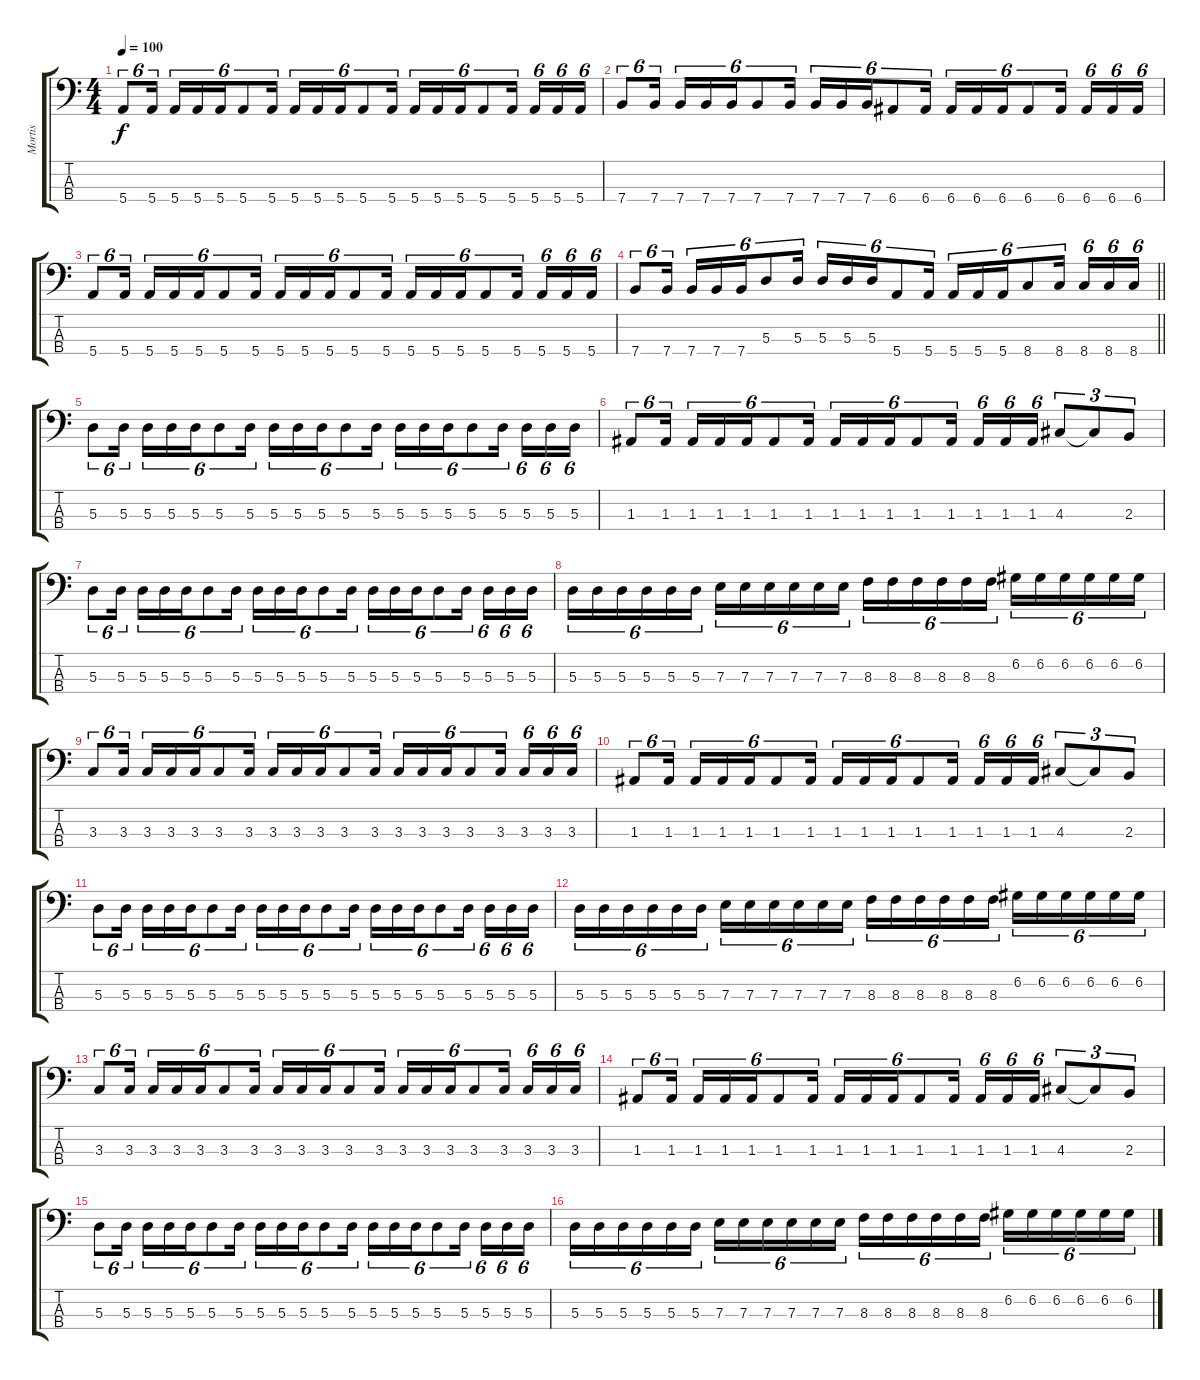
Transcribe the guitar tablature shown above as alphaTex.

\track ("Mortis" "Mortis") {instrument electricbassfinger}
\staff {score tabs}
\tuning (G2 D2 A1 E1) {hide}
\ts (4 4)
\tempo 100
\clef f4
\ks c
5.4.8{tu (6 4) dy f} 5.4.16{tu (6 4)} 5.4.16{tu (6 4)} 5.4.16{tu (6 4)} 5.4.16{tu (6 4)} 5.4.8{tu (6 4)} 5.4.16{tu (6 4)} 5.4.16{tu (6 4)} 5.4.16{tu (6 4)} 5.4.16{tu (6 4)} 5.4.8{tu (6 4)} 5.4.16{tu (6 4)} 5.4.16{tu (6 4)} 5.4.16{tu (6 4)} 5.4.16{tu (6 4)} 5.4.8{tu (6 4)} 5.4.16{tu (6 4)} 5.4.16{tu (6 4)} 5.4.16{tu (6 4)} 5.4.16{tu (6 4)} |
7.4.8{tu (6 4)} 7.4.16{tu (6 4)} 7.4.16{tu (6 4)} 7.4.16{tu (6 4)} 7.4.16{tu (6 4)} 7.4.8{tu (6 4)} 7.4.16{tu (6 4)} 7.4.16{tu (6 4)} 7.4.16{tu (6 4)} 7.4.16{tu (6 4)} 6.4.8{tu (6 4)} 6.4.16{tu (6 4)} 6.4.16{tu (6 4)} 6.4.16{tu (6 4)} 6.4.16{tu (6 4)} 6.4.8{tu (6 4)} 6.4.16{tu (6 4)} 6.4.16{tu (6 4)} 6.4.16{tu (6 4)} 6.4.16{tu (6 4)} |
5.4.8{tu (6 4)} 5.4.16{tu (6 4)} 5.4.16{tu (6 4)} 5.4.16{tu (6 4)} 5.4.16{tu (6 4)} 5.4.8{tu (6 4)} 5.4.16{tu (6 4)} 5.4.16{tu (6 4)} 5.4.16{tu (6 4)} 5.4.16{tu (6 4)} 5.4.8{tu (6 4)} 5.4.16{tu (6 4)} 5.4.16{tu (6 4)} 5.4.16{tu (6 4)} 5.4.16{tu (6 4)} 5.4.8{tu (6 4)} 5.4.16{tu (6 4)} 5.4.16{tu (6 4)} 5.4.16{tu (6 4)} 5.4.16{tu (6 4)} |
\barLineRight lightlight
7.4.8{tu (6 4)} 7.4.16{tu (6 4)} 7.4.16{tu (6 4)} 7.4.16{tu (6 4)} 7.4.16{tu (6 4)} 5.3.8{tu (6 4)} 5.3.16{tu (6 4)} 5.3.16{tu (6 4)} 5.3.16{tu (6 4)} 5.3.16{tu (6 4)} 5.4.8{tu (6 4)} 5.4.16{tu (6 4)} 5.4.16{tu (6 4)} 5.4.16{tu (6 4)} 5.4.16{tu (6 4)} 8.4.8{tu (6 4)} 8.4.16{tu (6 4)} 8.4.16{tu (6 4)} 8.4.16{tu (6 4)} 8.4.16{tu (6 4)} |
5.3.8{tu (6 4)} 5.3.16{tu (6 4)} 5.3.16{tu (6 4)} 5.3.16{tu (6 4)} 5.3.16{tu (6 4)} 5.3.8{tu (6 4)} 5.3.16{tu (6 4)} 5.3.16{tu (6 4)} 5.3.16{tu (6 4)} 5.3.16{tu (6 4)} 5.3.8{tu (6 4)} 5.3.16{tu (6 4)} 5.3.16{tu (6 4)} 5.3.16{tu (6 4)} 5.3.16{tu (6 4)} 5.3.8{tu (6 4)} 5.3.16{tu (6 4)} 5.3.16{tu (6 4)} 5.3.16{tu (6 4)} 5.3.16{tu (6 4)} |
1.3.8{tu (6 4)} 1.3.16{tu (6 4)} 1.3.16{tu (6 4)} 1.3.16{tu (6 4)} 1.3.16{tu (6 4)} 1.3.8{tu (6 4)} 1.3.16{tu (6 4)} 1.3.16{tu (6 4)} 1.3.16{tu (6 4)} 1.3.16{tu (6 4)} 1.3.8{tu (6 4)} 1.3.16{tu (6 4)} 1.3.16{tu (6 4)} 1.3.16{tu (6 4)} 1.3.16{tu (6 4)} 4.3.8{tu (3 2)} 4.3{t}.8{tu (3 2)} 2.3.8{tu (3 2)} |
5.3.8{tu (6 4)} 5.3.16{tu (6 4)} 5.3.16{tu (6 4)} 5.3.16{tu (6 4)} 5.3.16{tu (6 4)} 5.3.8{tu (6 4)} 5.3.16{tu (6 4)} 5.3.16{tu (6 4)} 5.3.16{tu (6 4)} 5.3.16{tu (6 4)} 5.3.8{tu (6 4)} 5.3.16{tu (6 4)} 5.3.16{tu (6 4)} 5.3.16{tu (6 4)} 5.3.16{tu (6 4)} 5.3.8{tu (6 4)} 5.3.16{tu (6 4)} 5.3.16{tu (6 4)} 5.3.16{tu (6 4)} 5.3.16{tu (6 4)} |
5.3.16{tu (6 4)} 5.3.16{tu (6 4)} 5.3.16{tu (6 4)} 5.3.16{tu (6 4)} 5.3.16{tu (6 4)} 5.3.16{tu (6 4)} 7.3.16{tu (6 4)} 7.3.16{tu (6 4)} 7.3.16{tu (6 4)} 7.3.16{tu (6 4)} 7.3.16{tu (6 4)} 7.3.16{tu (6 4)} 8.3.16{tu (6 4)} 8.3.16{tu (6 4)} 8.3.16{tu (6 4)} 8.3.16{tu (6 4)} 8.3.16{tu (6 4)} 8.3.16{tu (6 4)} 6.2.16{tu (6 4)} 6.2.16{tu (6 4)} 6.2.16{tu (6 4)} 6.2.16{tu (6 4)} 6.2.16{tu (6 4)} 6.2.16{tu (6 4)} |
3.3.8{tu (6 4)} 3.3.16{tu (6 4)} 3.3.16{tu (6 4)} 3.3.16{tu (6 4)} 3.3.16{tu (6 4)} 3.3.8{tu (6 4)} 3.3.16{tu (6 4)} 3.3.16{tu (6 4)} 3.3.16{tu (6 4)} 3.3.16{tu (6 4)} 3.3.8{tu (6 4)} 3.3.16{tu (6 4)} 3.3.16{tu (6 4)} 3.3.16{tu (6 4)} 3.3.16{tu (6 4)} 3.3.8{tu (6 4)} 3.3.16{tu (6 4)} 3.3.16{tu (6 4)} 3.3.16{tu (6 4)} 3.3.16{tu (6 4)} |
1.3.8{tu (6 4)} 1.3.16{tu (6 4)} 1.3.16{tu (6 4)} 1.3.16{tu (6 4)} 1.3.16{tu (6 4)} 1.3.8{tu (6 4)} 1.3.16{tu (6 4)} 1.3.16{tu (6 4)} 1.3.16{tu (6 4)} 1.3.16{tu (6 4)} 1.3.8{tu (6 4)} 1.3.16{tu (6 4)} 1.3.16{tu (6 4)} 1.3.16{tu (6 4)} 1.3.16{tu (6 4)} 4.3.8{tu (3 2)} 4.3{t}.8{tu (3 2)} 2.3.8{tu (3 2)} |
5.3.8{tu (6 4)} 5.3.16{tu (6 4)} 5.3.16{tu (6 4)} 5.3.16{tu (6 4)} 5.3.16{tu (6 4)} 5.3.8{tu (6 4)} 5.3.16{tu (6 4)} 5.3.16{tu (6 4)} 5.3.16{tu (6 4)} 5.3.16{tu (6 4)} 5.3.8{tu (6 4)} 5.3.16{tu (6 4)} 5.3.16{tu (6 4)} 5.3.16{tu (6 4)} 5.3.16{tu (6 4)} 5.3.8{tu (6 4)} 5.3.16{tu (6 4)} 5.3.16{tu (6 4)} 5.3.16{tu (6 4)} 5.3.16{tu (6 4)} |
5.3.16{tu (6 4)} 5.3.16{tu (6 4)} 5.3.16{tu (6 4)} 5.3.16{tu (6 4)} 5.3.16{tu (6 4)} 5.3.16{tu (6 4)} 7.3.16{tu (6 4)} 7.3.16{tu (6 4)} 7.3.16{tu (6 4)} 7.3.16{tu (6 4)} 7.3.16{tu (6 4)} 7.3.16{tu (6 4)} 8.3.16{tu (6 4)} 8.3.16{tu (6 4)} 8.3.16{tu (6 4)} 8.3.16{tu (6 4)} 8.3.16{tu (6 4)} 8.3.16{tu (6 4)} 6.2.16{tu (6 4)} 6.2.16{tu (6 4)} 6.2.16{tu (6 4)} 6.2.16{tu (6 4)} 6.2.16{tu (6 4)} 6.2.16{tu (6 4)} |
3.3.8{tu (6 4)} 3.3.16{tu (6 4)} 3.3.16{tu (6 4)} 3.3.16{tu (6 4)} 3.3.16{tu (6 4)} 3.3.8{tu (6 4)} 3.3.16{tu (6 4)} 3.3.16{tu (6 4)} 3.3.16{tu (6 4)} 3.3.16{tu (6 4)} 3.3.8{tu (6 4)} 3.3.16{tu (6 4)} 3.3.16{tu (6 4)} 3.3.16{tu (6 4)} 3.3.16{tu (6 4)} 3.3.8{tu (6 4)} 3.3.16{tu (6 4)} 3.3.16{tu (6 4)} 3.3.16{tu (6 4)} 3.3.16{tu (6 4)} |
1.3.8{tu (6 4)} 1.3.16{tu (6 4)} 1.3.16{tu (6 4)} 1.3.16{tu (6 4)} 1.3.16{tu (6 4)} 1.3.8{tu (6 4)} 1.3.16{tu (6 4)} 1.3.16{tu (6 4)} 1.3.16{tu (6 4)} 1.3.16{tu (6 4)} 1.3.8{tu (6 4)} 1.3.16{tu (6 4)} 1.3.16{tu (6 4)} 1.3.16{tu (6 4)} 1.3.16{tu (6 4)} 4.3.8{tu (3 2)} 4.3{t}.8{tu (3 2)} 2.3.8{tu (3 2)} |
5.3.8{tu (6 4)} 5.3.16{tu (6 4)} 5.3.16{tu (6 4)} 5.3.16{tu (6 4)} 5.3.16{tu (6 4)} 5.3.8{tu (6 4)} 5.3.16{tu (6 4)} 5.3.16{tu (6 4)} 5.3.16{tu (6 4)} 5.3.16{tu (6 4)} 5.3.8{tu (6 4)} 5.3.16{tu (6 4)} 5.3.16{tu (6 4)} 5.3.16{tu (6 4)} 5.3.16{tu (6 4)} 5.3.8{tu (6 4)} 5.3.16{tu (6 4)} 5.3.16{tu (6 4)} 5.3.16{tu (6 4)} 5.3.16{tu (6 4)} |
5.3.16{tu (6 4)} 5.3.16{tu (6 4)} 5.3.16{tu (6 4)} 5.3.16{tu (6 4)} 5.3.16{tu (6 4)} 5.3.16{tu (6 4)} 7.3.16{tu (6 4)} 7.3.16{tu (6 4)} 7.3.16{tu (6 4)} 7.3.16{tu (6 4)} 7.3.16{tu (6 4)} 7.3.16{tu (6 4)} 8.3.16{tu (6 4)} 8.3.16{tu (6 4)} 8.3.16{tu (6 4)} 8.3.16{tu (6 4)} 8.3.16{tu (6 4)} 8.3.16{tu (6 4)} 6.2.16{tu (6 4)} 6.2.16{tu (6 4)} 6.2.16{tu (6 4)} 6.2.16{tu (6 4)} 6.2.16{tu (6 4)} 6.2.16{tu (6 4)}
